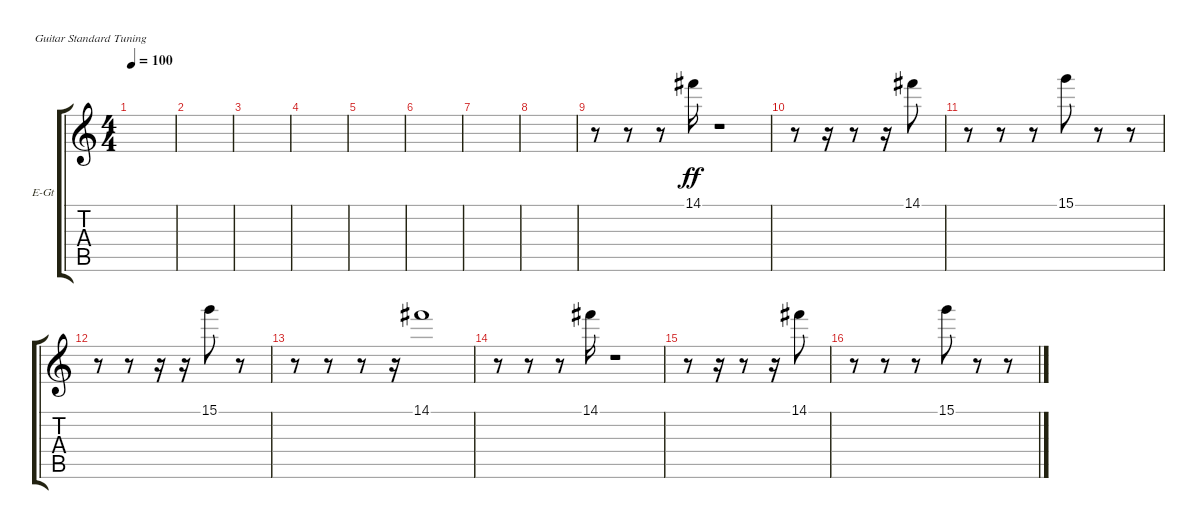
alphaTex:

\defaultSystemsLayout 4
\bracketExtendMode groupsimilarinstruments
\firstSystemTrackNameOrientation horizontal
\otherSystemsTrackNameOrientation horizontal
\track ("Electric Guitar" "E-Gt") {instrument electricguitarclean}
\staff {score tabs}
\tuning (E4 B3 G3 D3 A2 E2)
\ts (4 4)
\tempo 100
\clef g2
\ks c
|
|
|
|
|
|
|
|
r.8 r.8 r.8 14.1.16{dy ff} r.1 |
r.8 r.16 r.8 r.16 14.1.8 |
r.8 r.8 r.8 15.1.8 r.8 r.8 |
r.8 r.8 r.16 r.16 15.1.8 r.8 |
r.8 r.8 r.8 r.16 14.1.1 |
r.8 r.8 r.8 14.1.16 r.1 |
r.8 r.16 r.8 r.16 14.1.8 |
r.8 r.8 r.8 15.1.8 r.8 r.8
